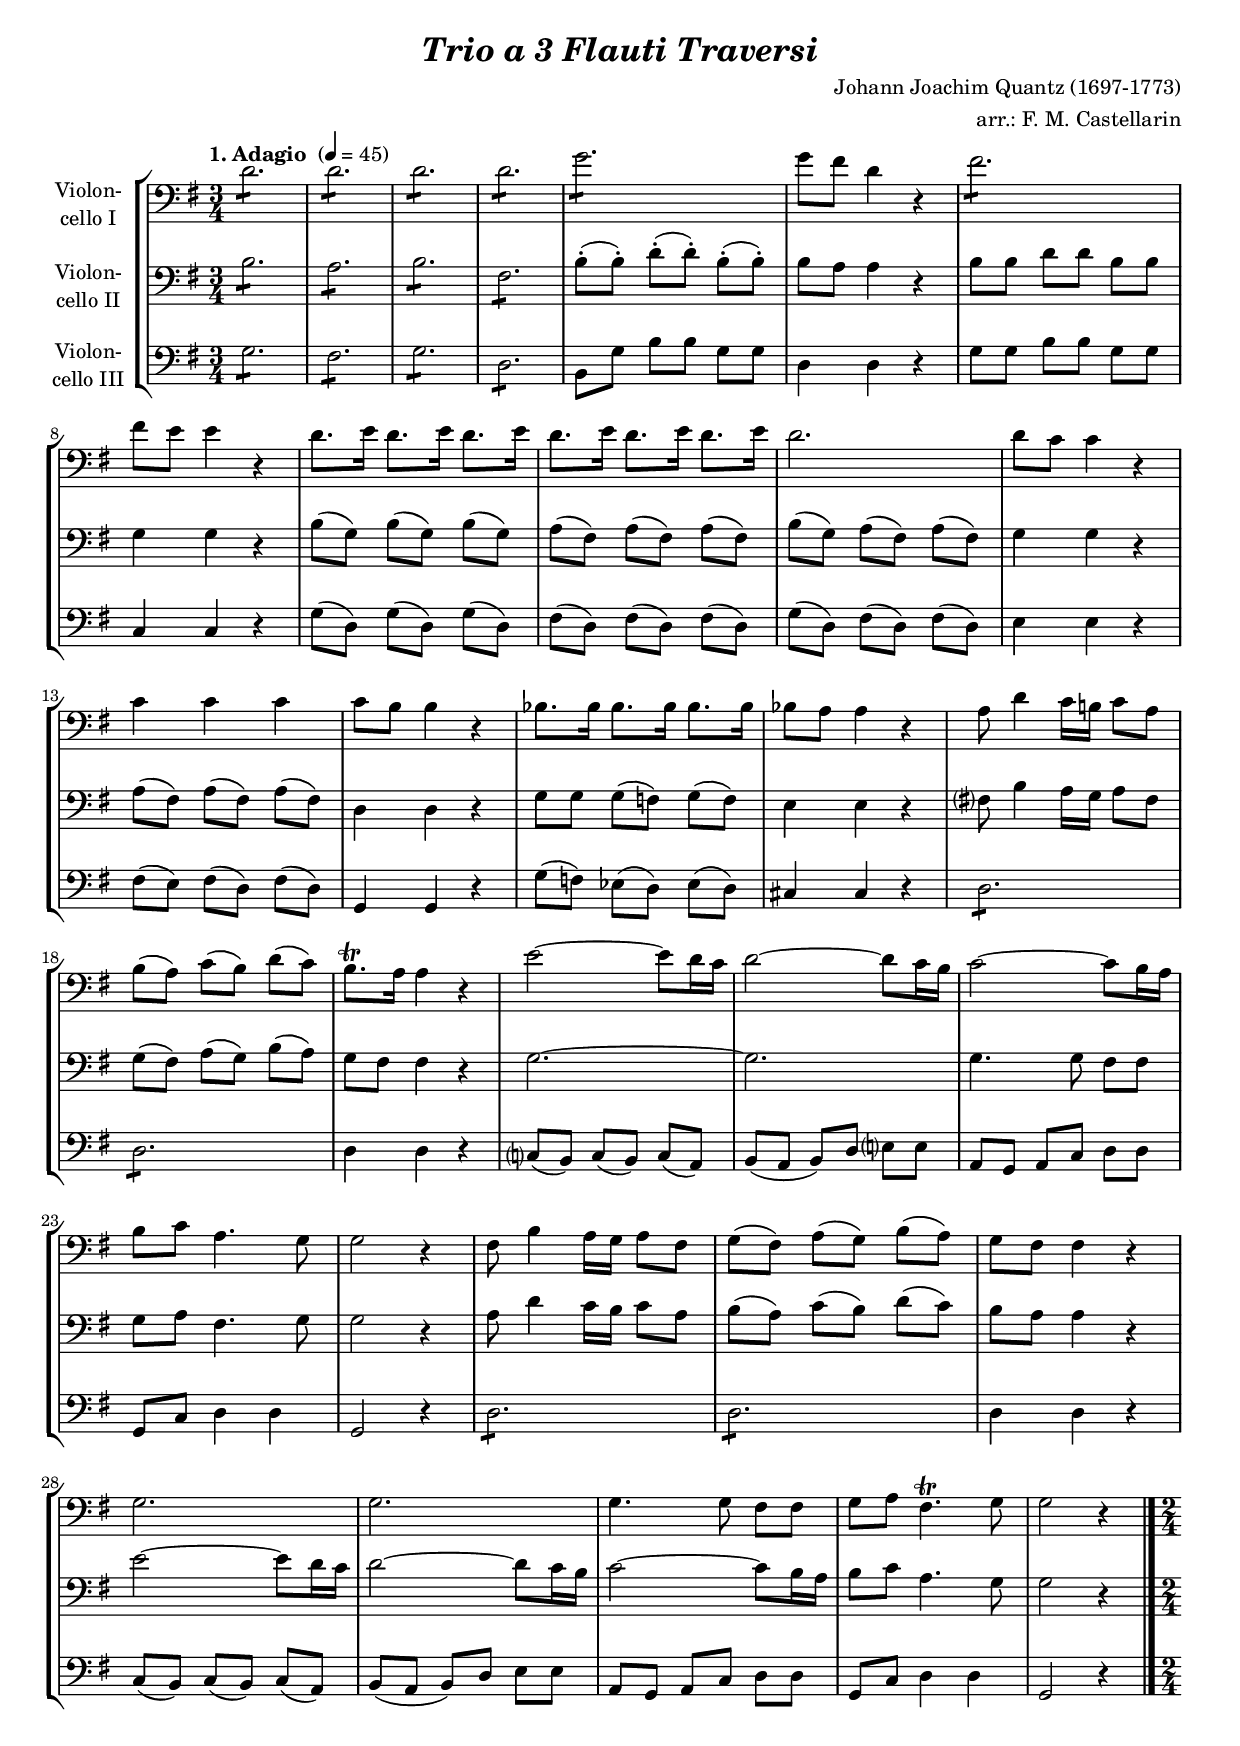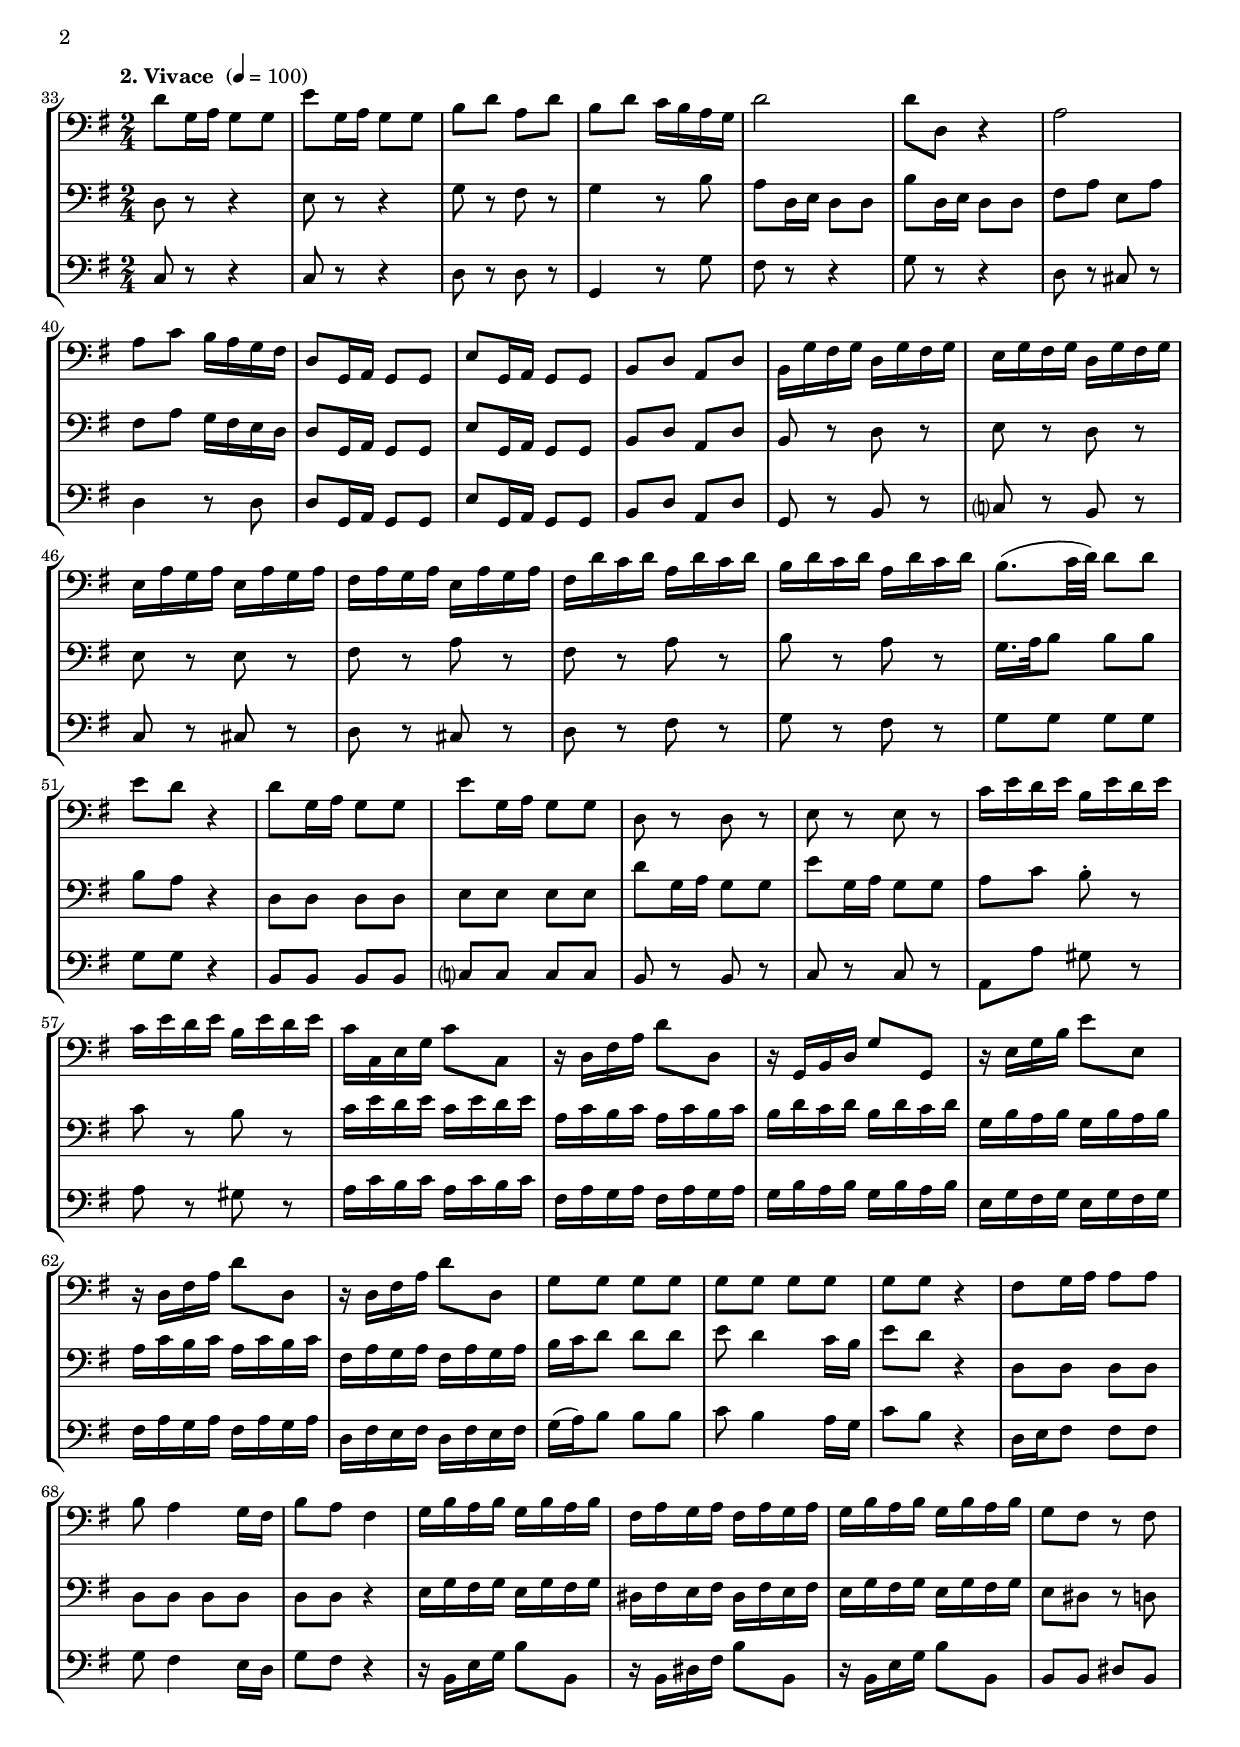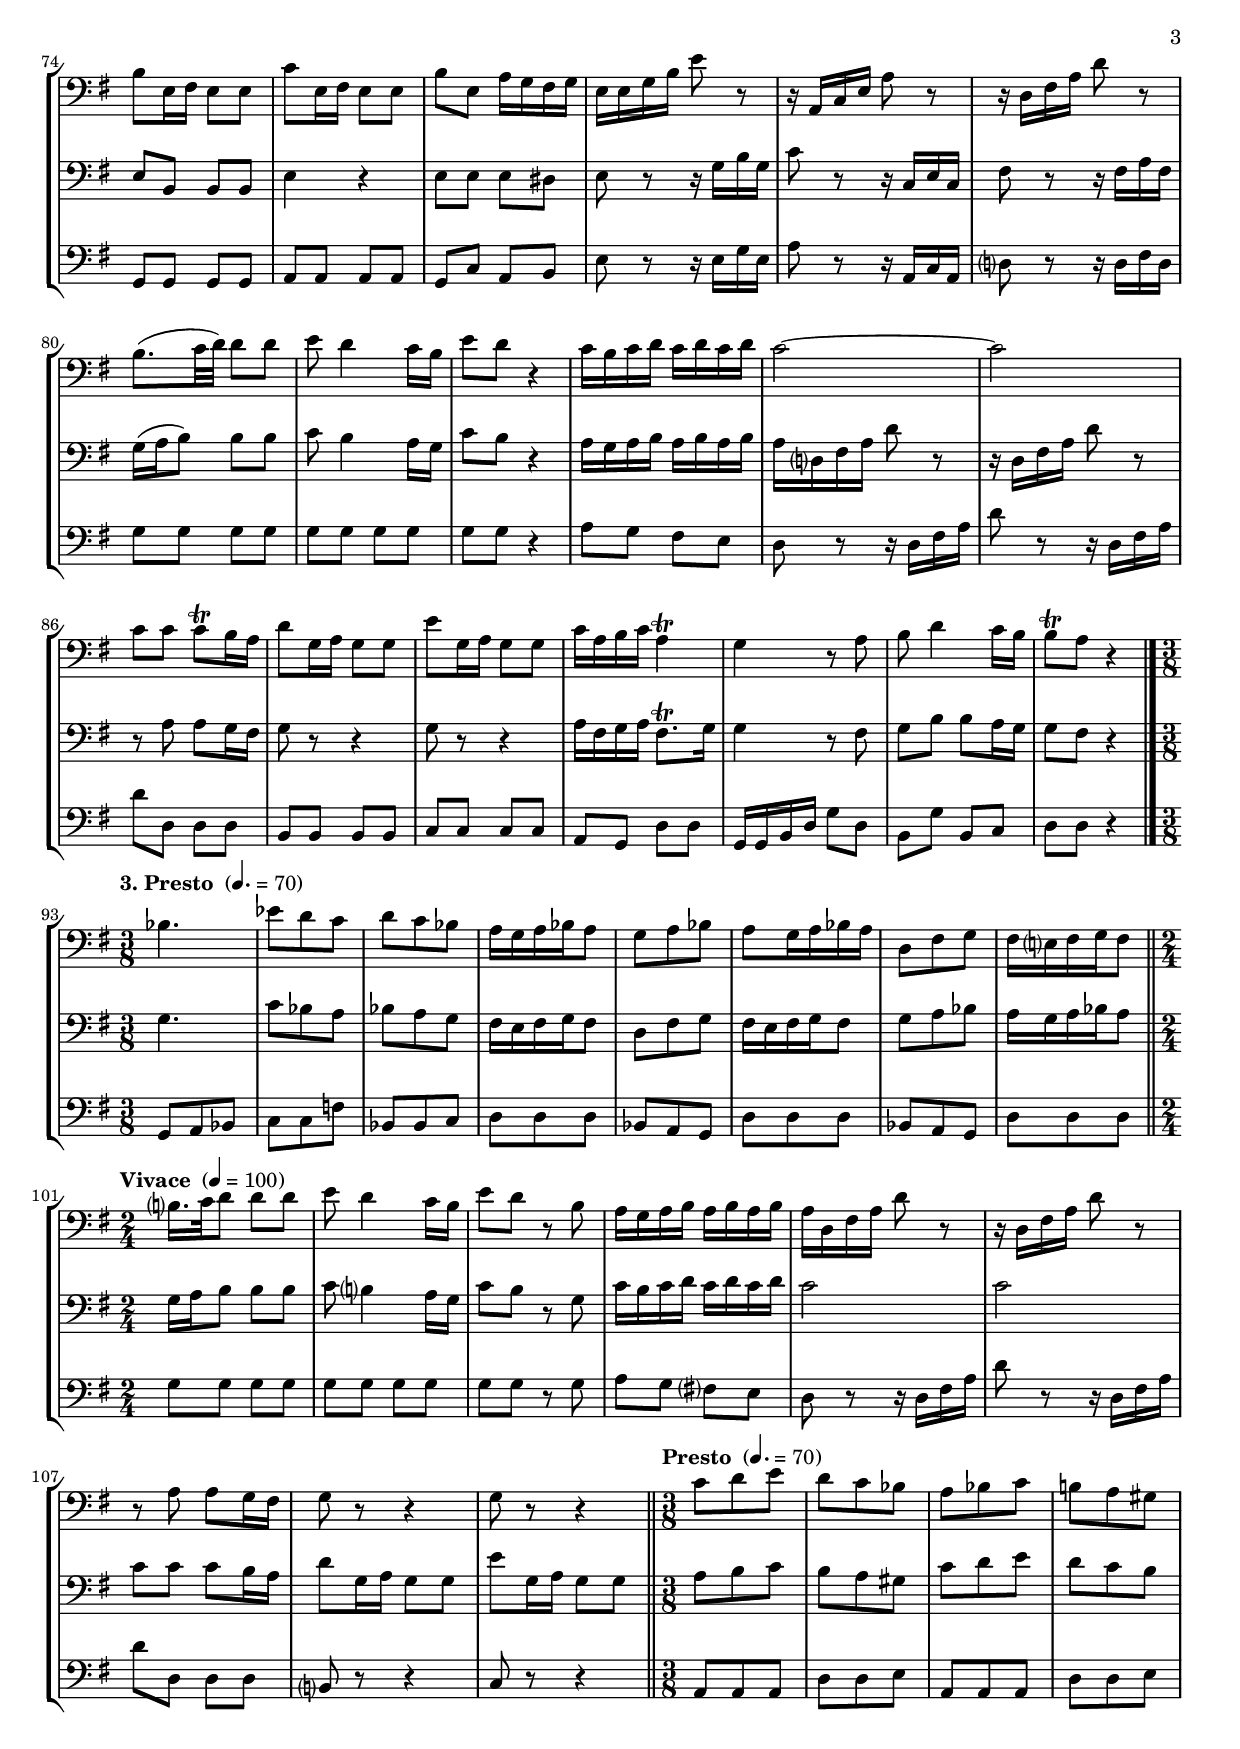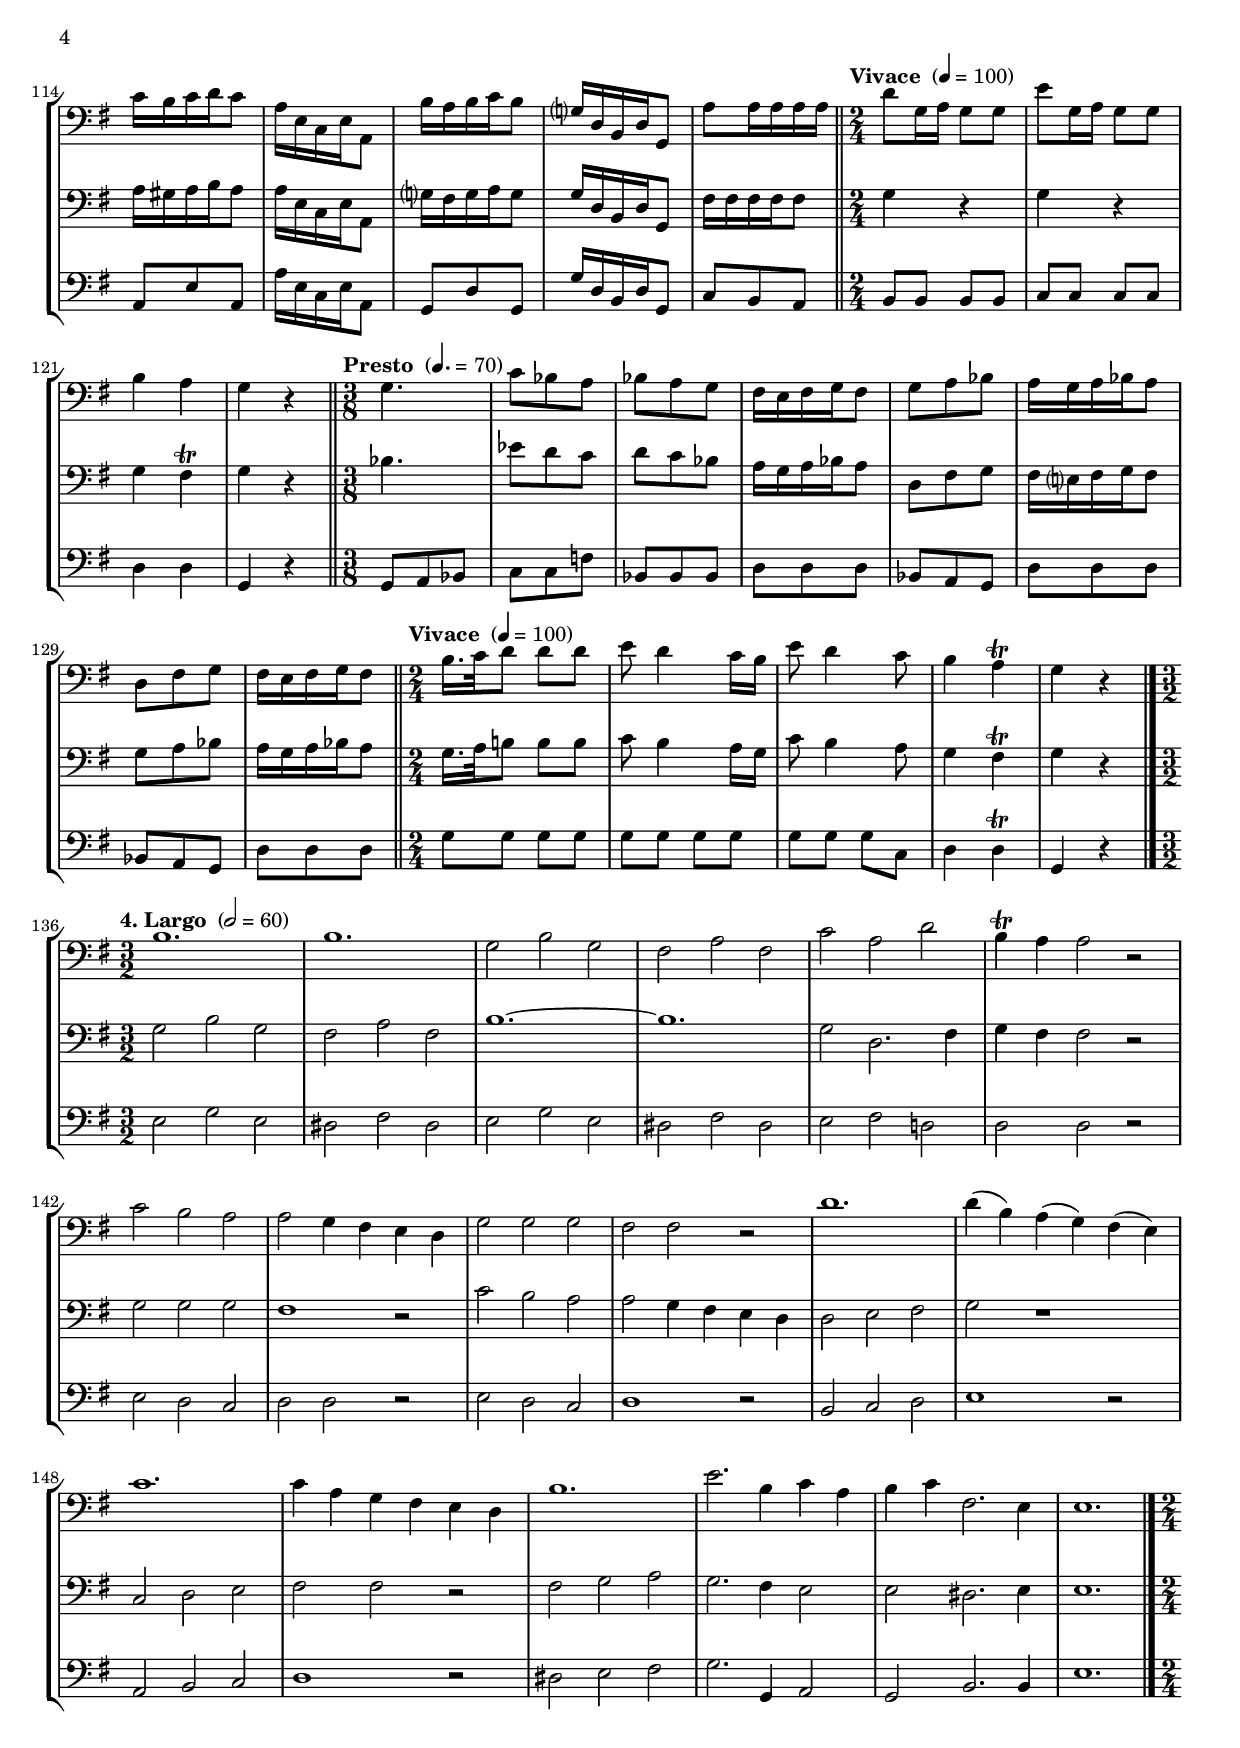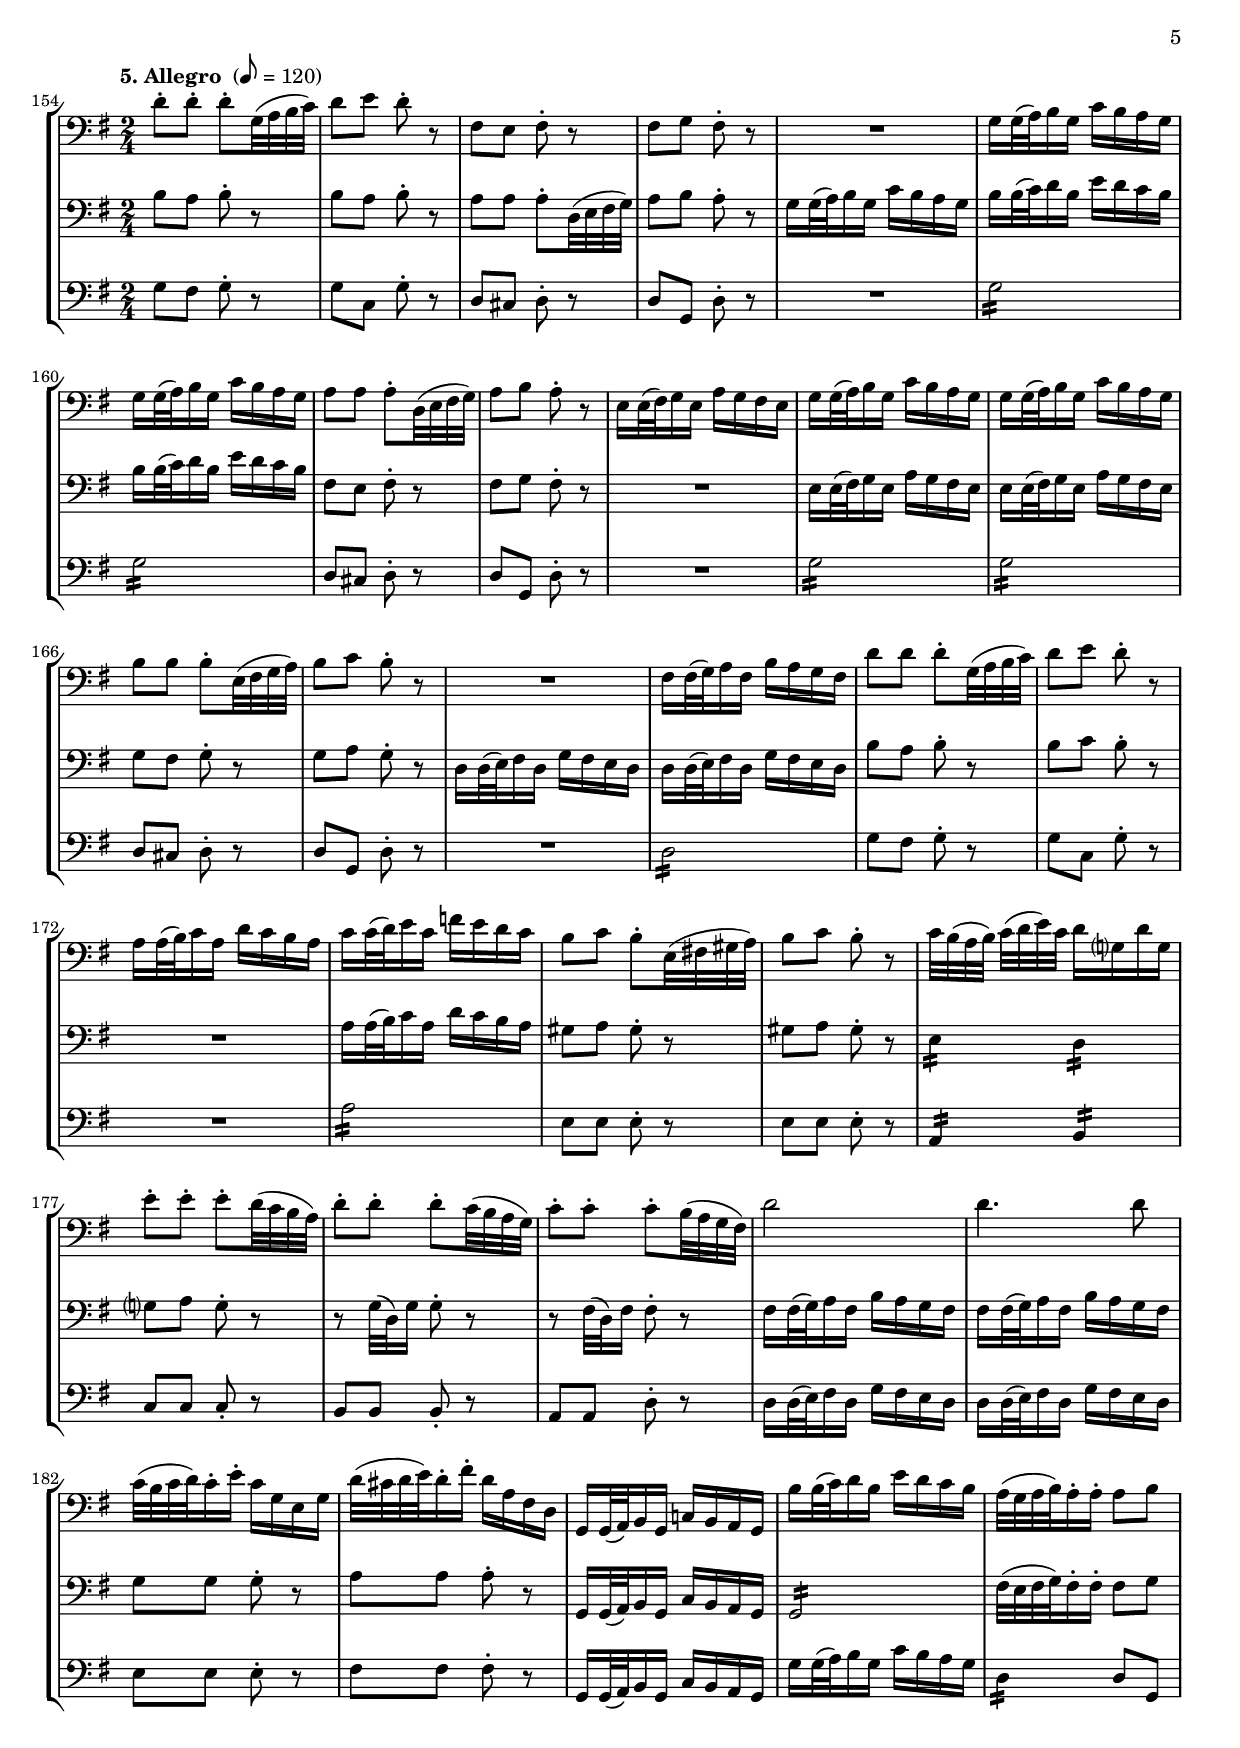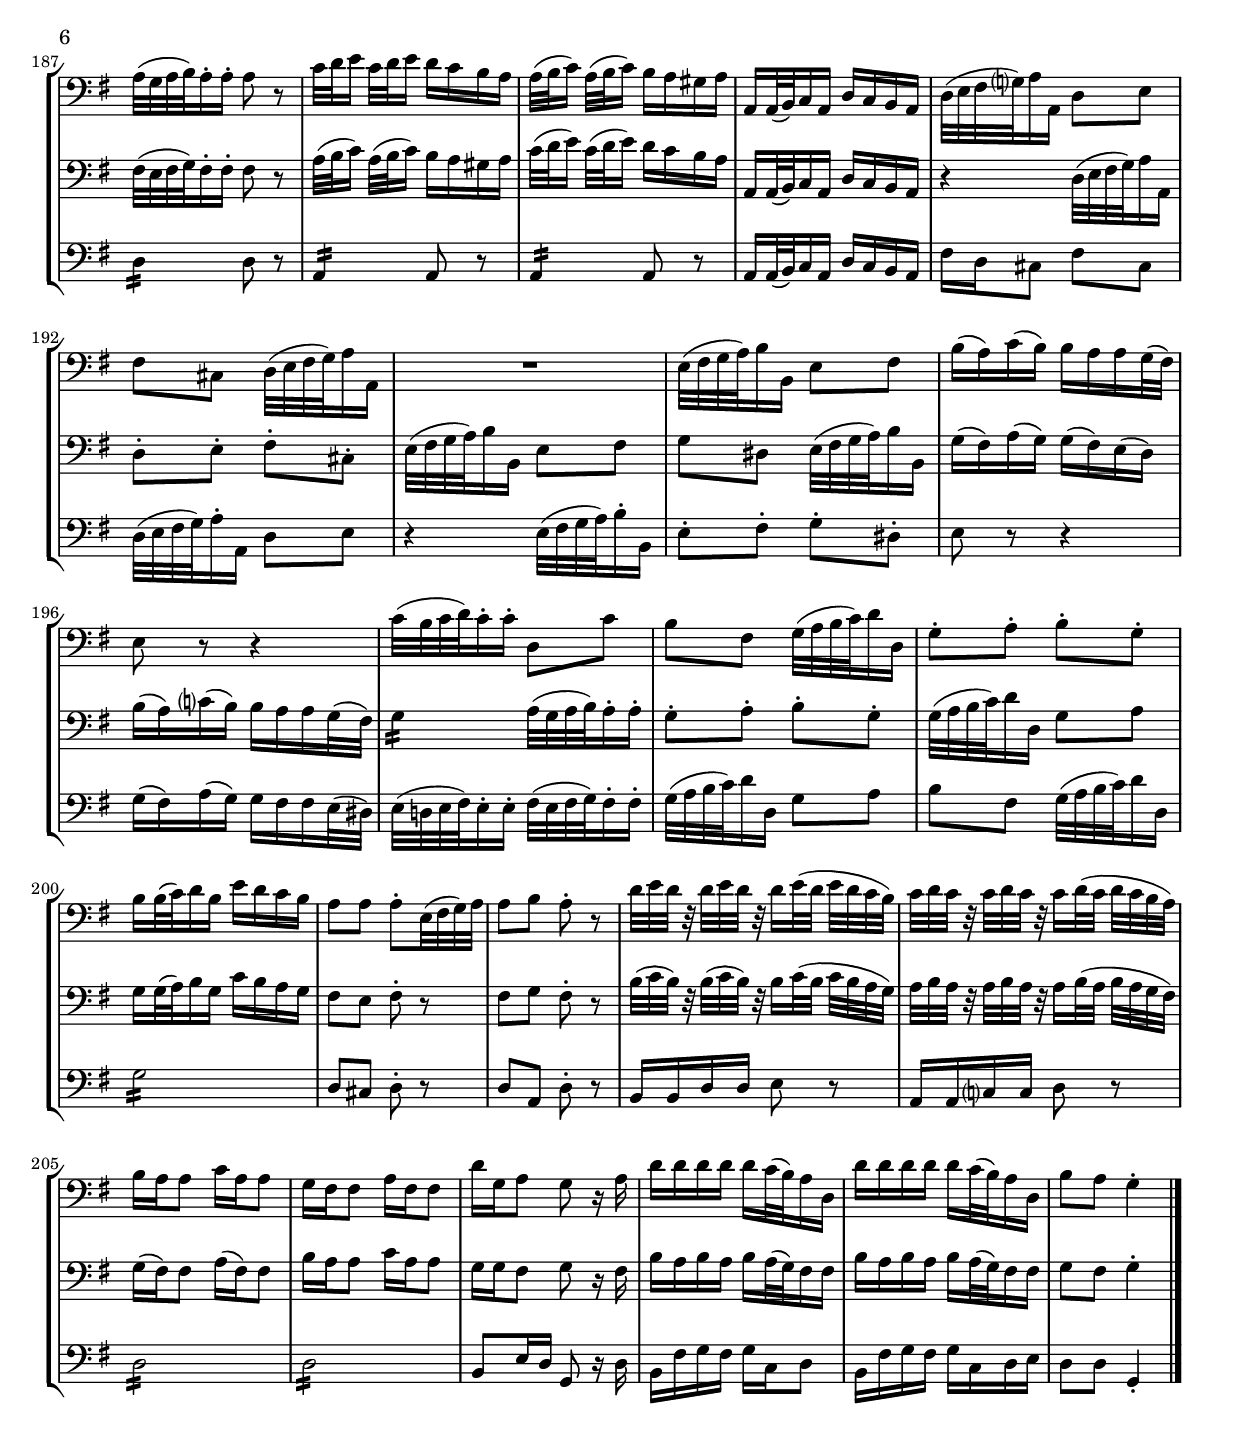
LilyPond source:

\version "2.18.2"
\include "deutsch.ly"
  
#(set-global-staff-size 18)

\header {
  title     = \markup \bold \italic "Trio a 3 Flauti Traversi"
  composer  = "Johann Joachim Quantz (1697-1773)"
  arranger  = "arr.: F. M. Castellarin"
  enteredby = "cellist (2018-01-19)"
%  piece     = ""
}

voiceconsts = {
  \key d \major
  \time 3/4
  \clef "bass"
%  \numericTimeSignature
  \compressFullBarRests
  % Set default beaming for all staves
  \set Timing.beamExceptions = #'()
  \set Timing.baseMoment     = #(ly:make-moment 1 4)
  \set Timing.beatStructure  = #'(1 1 1)
}

micl = "clarinet"
mifl = "flute"
miob = "oboe"
mifh = "french horn"
misx = "tenor sax"
mist = "string ensemble 1"
miba = "cello"

introa = {        \tempo "1. Adagio "  4=45 }
introb = { \break \tempo "2. Vivace "  4=100 \time 2/4 }
introc = { \break \tempo "3. Presto " 4.=70  \time 3/8 }
presto = { \bar "||" \tempo "Presto " 4.=70  \time 3/8 }
vivace = { \bar "||" \tempo "Vivace "  4=100 \time 2/4 }
introd = { \break \tempo "4. Largo "   2=60  \time 3/2 }
introe = { \break \tempo "5. Allegro " 8=120 \time 2/4 }

va = \relative c''' {
  \voiceconsts

  \introa
  \repeat tremolo 6 a8
  \repeat tremolo 6 a
  \repeat tremolo 6 a
  \repeat tremolo 6 a  
  \repeat tremolo 6 d  
  d cis a4 r
  
  \repeat tremolo 6 cis8
  cis h h4 r
  a8. h16 a8. h16 a8. h16  
  a8. h16 a8. h16 a8. h16
  a2.
  a8 g g4 r
  g g g
  
  g8 fis fis4 r
  f8. f16 f8. f16 f8. f16
  f8 e e4 r
  e8 a4 g16 fis! g8 e
  fis( e) g( fis) a( g)
  fis8.\trill e16 e4 r

  h'2~ h8 a16 g
  a2~ a8 g16 fis
  g2~ g8 fis16 e
  fis8 g e4. d8
  d2 r4
  cis8 fis4 e16 d e8 cis

  d( cis) e( d) fis( e)
  d cis cis4 r
  d2.
  d
  d4. d8 cis cis
  d e cis4.\trill d8
  d2 r4 \bar "|."

  \introb
  a'8 d,16 e d8 d
  h' d,16 e d8 d
  fis a e a
  fis a g16 fis e d
  a'2
  a8 a, r4
  e'2

  e8 g fis16 e d cis
  a8 d,16 e d8 d
  h' d,16 e d8 d
  fis a e a
  fis16 d' cis d a d cis d
  h d cis d a d cis d

  h e d e h e d e
  cis e d e h e d e
  cis a' g a e a g a
  fis a g a e a g a
  fis8.( g32 a) a8 a

  h a r4
  a8 d,16 e d8 d
  h' d,16 e d8 d
  a r a r
  h r h r
  g'16 h a h fis h a h

  g h a h fis h a h
  g g, h d g8 g,
  r16 a cis e a8 a,
  r16 d, fis a d8 d,
  r16 h' d fis h8 h,
  r16 a cis e a8 a,
  r16 a cis e a8 a,

  d d d d
  d d d d
  d d r4
  cis8 d16 e e8 e
  fis e4 d16 cis
  fis8 e cis4
  d16 fis e fis d fis e fis
  cis e d e cis e d e

  d fis e fis d fis e fis
  d8 cis r cis
  fis h,16 cis h8 h
  g' h,16 cis h8 h
  fis' h, e16 d cis d
  h h d fis h8 r
  r16 e,, g h e8 r

  r16 a, cis e a8 r
  fis8.( g32 a) a8 a
  h a4 g16 fis
  h8 a r4
  g16 fis g a g a g a
  g2~
  g

  g8 g g\trill fis16 e
  a8 d,16 e d8 d
  h' d,16 e d8 d
  g16 e fis g e4\trill
  d r8 e
  fis a4 g16 fis
  fis8\trill e r4 \bar "|."

  \introc
  f4.
  b8 a g
  a g f
  e16 d e f e8
  d e f
  e d16 e f e
  a,8 cis d

  cis16 h? cis d cis8 \vivace
  fis?16. g32 a8 a a
  h a4 g16 fis
  h8 a r fis
  e16 d e fis e fis e fis

  e a, cis e a8 r
  r16 a, cis e a8 r
  r e e d16 cis
  d8 r r4
  d8 r r4 \presto
  g8 a h

  a g f
  e f g
  fis! e dis
  g16 fis g a g8
  e16 h g h e,8
  fis'16 e fis g fis8

  d?16 a fis a d,8
  e' e16 e e e \vivace
  a8 d,16 e d8 d
  h' d,16 e d8 d
  fis4 e

  d r \presto
  d4.
  g8 f e
  f e d
  cis16 h cis d cis8
  d e f
  e16 d e f e8

  a, cis d
  cis16 h cis d cis8 \vivace
  fis16. g32 a8 a a
  h a4 g16 fis
  h8 a4 g8
  fis4 e\trill
  d r \bar "|."

  \introd
  fis1.
  fis
  d2 fis d
  cis e cis
  g' e a
  fis4\trill e e2 r
  g fis e
  e d4 cis h a
  d2 d d

  cis cis r
  a'1.
  a4( fis) e( d) cis( h)
  g'1.
  g4 e d cis h a
  fis'1.
  h2. fis4 g e
  fis g cis,2. h4
  h1. \bar "|."

  \introe
  a'8-. a-. a-. d,32( e fis g)
  a8 h a-. r
  cis, h cis-. r
  cis d cis-. r
  R2

  d16 d32( e) fis16 d g fis e d
  d d32( e) fis16 d g fis e d
  e8 e e-. a,32( h cis d)
  e8 fis e-. r
  h16 h32( cis) d16 h e d cis h

  d d32( e) fis16 d g fis e d
  d d32( e) fis16 d g fis e d
  fis8 fis fis-. h,32( cis d e)
  fis8 g fis-. r
  R2

  cis16 cis32( d) e16 cis fis e d cis
  a'8 a a-. d,32( e fis g)
  a8 h a-. r
  e16 e32( fis) g16 e a g fis e
  g g32( a) h16 g c h a g

  fis8 g fis-. h,32( cis! dis e)
  fis8 g fis-. r
  g32 fis( e fis) g[( a h) g] a16 d,? a' d,
  h'8-. h-. h-. a32( g fis e)
  a8-. a-. a-. g32( fis e d)

  g8-. g-. g-. fis32( e d cis)
  a'2
  a4. a8
  g32( fis g a) g16-. h-. g d h d
  a'32( gis a h) a16-. cis-. a e cis a

  d, d32( e) fis16 d g! fis e d
  fis' fis32( g) a16 fis h a g fis
  e32( d e fis) e16-. e-. e8 fis
  e32( d e fis) e16-. e-. e8 r
  g32 a h16 g32[ a h16] a g fis e

  e32( fis g16) e32[( fis g16)] fis e dis e
  e, e32( fis) g16 e a g fis e
  a32( h cis d?) e16 e, a8 h
  cis gis a32( h cis d) e16 e,
  R2

  h'32( cis d e) fis16 fis, h8 cis
  fis16( e) g( fis) fis e e d32( cis)
  h8 r r4
  g'32( fis g a) g16-. g-. a,8 g'
  fis cis d32( e fis g) a16 a,

  d8-. e-. fis-. d-.
  fis16 fis32( g) a16 fis h a g fis
  e8 e e-. h32( cis d) e
  e8 fis e-. r

  a32 h a r a h a r a16 h32( a h[ a g fis])
  g a g r g a g r g16 a32( g a[ g fis e])
  fis16 e e8 g16 e e8

  d16 cis cis8 e16 cis cis8
  a'16 d, e8 d r16 e
  a a a a a g32( fis) e16 a,
  a' a a a a g32( fis) e16 a,
  fis'8 e d4-. \bar "|."
}

vb = \relative c'' {
  \voiceconsts

  \introa
  \repeat tremolo 6 fis8
  \repeat tremolo 6 e
  \repeat tremolo 6 fis
  \repeat tremolo 6 cis
  fis(-. fis)-. a(-. a)-. fis(-. fis)-.
  fis e e4 r
  
  fis8 fis a a fis fis
  d4 d r
  fis8( d) fis( d) fis( d)
  e( cis) e( cis) e( cis)
  fis( d) e( cis) e( cis)
  d4 d r
  e8( cis) e( cis) e( cis)
  
  a4 a r
  d8 d d( c) d( c)
  h4 h r
  cis?8 fis4 e16 d e8 cis
  d( cis) e( d) fis( e)
  d cis cis4 r
  d2.~
  d

  d4. d8 cis cis
  d e cis4. d8
  d2 r4
  e8 a4 g16 fis g8 e
  fis( e) g( fis) a( g)
  fis e e4 r

  h'2~ h8 a16 g
  a2~ a8 g16 fis
  g2~ g8 fis16 e
  fis8 g e4. d8
  d2 r4 \bar "|."

  \introb
  a8 r r4
  h8 r r4
  d8 r cis r
  d4 r8 fis
  e a,16 h a8 a
  fis' a,16 h a8 a
  cis e h e

  cis e d16 cis h a
  a8 d,16 e d8 d
  h' d,16 e d8 d
  fis a e a
  fis r a r
  h r a r
  h r h r
  cis r e r

  cis r e r
  fis r e r
  d16. e32 fis8 fis fis
  fis e r4
  a,8 a a a
  h h h h
  a' d,16 e d8 d
  h' d,16 e d8 d

  e g fis-. r
  g r fis r
  g16 h a h g h a h
  e, g fis g e g fis g
  fis a g a fis a g a
  d, fis e fis d fis e fis

  e g fis g e g fis g
  cis, e d e cis e d e
  fis g a8 a a
  h a4 g16 fis
  h8 a r4
  a,8 a a a
  a a a a

  a a r4
  h16 d cis d h d cis d
  ais cis h cis ais cis h cis
  h d cis d h d cis d
  h8 ais r a
  h fis fis fis
  h4 r

  h8 h h ais
  h r r16 d fis d
  g8 r r16 g, h g
  cis8 r r16 cis e cis
  d( e fis8) fis fis
  g fis4 e16 d
  g8 fis r4
  e16 d e fis e fis e fis

  e a,? cis e a8 r
  r16 a, cis e a8 r
  r e e d16 cis
  d8 r r4
  d8 r r4
  e16 cis d e cis8.\trill d16
  d4 r8 cis
  d fis fis e16 d
  d8 cis r4 \bar "|."

  \introc
  d4.
  g8 f e
  f e d
  cis16 h cis d cis8
  a cis d
  cis16 h cis d cis8
  d e f

  e16 d e f e8 \vivace
  d16 e fis8 fis fis
  g fis?4 e16 d
  g8 fis r d
  g16 fis g a g a g a
  g2
  g

  g8 g g fis16 e
  a8 d,16 e d8 d
  h' d,16 e d8 d \presto
  e fis g
  fis e dis
  g a h
  a g fis

  e16 dis e fis e8
  e16 h g h e,8
  d'?16 cis d e d8
  d16 a fis a d,8
  cis'16 cis cis cis cis8 \vivace

  d4 r
  d r
  d cis\trill
  d r \presto
  f4.
  b8 a g

  a g f
  e16 d e f e8
  a, cis d
  cis16 h? cis d cis8
  d e f
  e16 d e f e8 \vivace

  d16. e32 fis!8 fis fis
  g fis4 e16 d
  g8 fis4 e8
  d4 cis\trill
  d r \bar "|."

  \introd
  d2 fis d
  cis e cis
  fis1.~
  fis
  d2 a2. cis4
  d cis cis2 r

  d d d
  cis1 r2
  g' fis e
  e d4 cis h a
  a2 h cis
  d r1

  g,2 a h
  cis cis r
  cis d e
  d2. cis4 h2
  h ais2. h4
  h1. \bar "|."

  \introe
  fis'8 e fis-. r
  fis e fis-. r
  e e e-. a,32( h cis d)
  e8 fis e-. r
  d16 d32( e) fis16 d g fis e d

  fis fis32( g) a16 fis h a g fis
  fis fis32( g) a16 fis h a g fis
  cis8 h cis-. r
  cis d cis-. r
  R2

  h16 h32( cis) d16 h e d cis h
  h h32( cis) d16 h e d cis h
  d8 cis d-. r
  d e d-. r
  a16 a32( h) cis16 a d cis h a

  a a32( h) cis16 a d cis h a
  fis'8 e fis-. r
  fis g fis-. r
  R2
  e16 e32( fis) g16 e a g fis e

  dis8 e dis-. r
  dis e dis-. r
  \repeat tremolo 4 h16 \repeat tremolo 4 a
  d?8 e d-. r
  r d32( a) d16 d8-. r
  r cis32( a) cis16 cis8-. r

  cis16 cis32( d) e16 cis fis e d cis
  cis cis32( d) e16 cis fis e d cis
  d8 d d-. r
  e e e-. r
  d,16 d32( e) fis16 d g fis e d

  \repeat tremolo 8 d
  cis'32( h cis d) cis16-. cis-. cis8 d
  cis32( h cis d) cis16-. cis-. cis8 r
  e32( fis g16) e32[( fis g16)] fis e dis e
  g32( a h16) g32[( a h16)] a g fis e

  e, e32( fis) g16 e a g fis e
  r4 a32( h cis d) e16 e,
  a8-. h-. cis-. gis-.
  h32( cis d e) fis16 fis, h8 cis
  d ais h32( cis d e) fis16 fis,

  d'( cis) e( d) d( cis) h( a)
  fis'( e) g?( fis) fis e e d32( cis)
  \repeat tremolo 4 d16 e32( d e fis) e16-. e-.
  d8-. e-. fis-. d-.
  d32( e fis g) a16 a, d8 e

  d16 d32( e) fis16 d g fis e d
  cis8 h cis-. r
  cis d cis-. r
  fis32( g fis) r fis( g fis) r fis16 g32( fis g[ fis e d])

  e fis e r e fis e r e16 fis32( e fis[ e d cis])
  d16( cis) cis8 e16( cis) cis8
  fis16 e e8 g16 e e8

  d16 d cis8 d r16 cis
  fis e fis e fis e32( d) cis16 cis
  fis e fis e fis e32( d) cis16 cis
  d8 cis d4-. \bar "|."
}

vc = \relative c'' {
  \voiceconsts

  \introa
  \repeat tremolo 6 d8
  \repeat tremolo 6 cis
  \repeat tremolo 6 d
  \repeat tremolo 6 a
  fis d' fis fis d d
  
  a4 a r
  d8 d fis fis d d
  g,4 g r
  d'8( a) d( a) d( a)
  cis( a) cis( a) cis( a)
  d( a) cis( a) cis( a)
  h4 h r
  
  cis8( h) cis( a) cis( a)
  d,4 d r
  d'8( c) b( a) b( a)
  gis4 gis r
  \repeat tremolo 6 a8
  \repeat tremolo 6 a

  a4 a r
  g?8( fis) g( fis) g( e)
  fis( e fis) a h? h
  e, d e g a a
  d, g a4 a
  d,2 r4
  \repeat tremolo 6 a'8

  \repeat tremolo 6 a
  a4 a r
  g8( fis) g( fis) g( e)
  fis( e fis) a h h
  e, d e g a a
  d, g a4 a
  d,2 r4 \bar "|."

  \introb
  g8 r r4
  g8 r r4
  a8 r a r
  d,4 r8 d'
  cis r r4
  d8 r r4
  a8 r gis r
  a4 r8 a

  a d,16 e d8 d
  h' d,16 e d8 d
  fis a e a
  d, r fis r
  g? r fis r
  g r gis r
  a r gis r
  a r cis r

  d r cis r
  d d d d
  d d r4
  fis,8 fis fis fis
  g? g g g
  fis r fis r
  g r g r
  e e' dis r
  e r dis r

  e16 g fis g e g fis g
  cis, e d e cis e d e
  d fis e fis d fis e fis
  h, d cis d h d cis d
  cis e d e cis e d e

  a, cis h cis a cis h cis
  d( e) fis8 fis fis
  g fis4 e16 d
  g8 fis r4
  a,16 h cis8 cis cis
  d cis4 h16 a
  d8 cis r4

  r16 fis, h d fis8 fis,
  r16 fis ais cis fis8 fis,
  r16 fis h d fis8 fis,
  fis fis ais fis
  d d d d
  e e e e
  d g e fis

  h r8 r16 h d h
  e8 r r16 e, g e
  a?8 r r16 a cis a
  d8 d d d
  d d d d
  d d r4
  e8 d cis h
  a r r16 a cis e

  a8 r r16 a, cis e
  a8 a, a a
  fis fis fis fis
  g g g g
  e d a' a
  d,16 d fis a d8 a
  fis d' fis, g
  a a r4 \bar "|."

  \introc
  d,8 e f
  g g c
  f, f g
  a a a
  f e d
  a' a a
  f e d

  a' a a \vivace
  d d d d
  d d d d
  d d r d
  e d cis? h
  a r r16 a cis e

  a8 r r16 a, cis e
  a8 a, a a
  fis? r r4
  g8 r r4 \presto
  e8 e e
  a a h

  e, e e
  a a h
  e, h' e,
  e'16 h g h e,8
  d a' d,
  d'16 a fis a d,8
  g fis e \vivace

  fis fis fis fis
  g g g g
  a4 a
  d, r \presto
  d8 e f
  g g c

  f, f f
  a a a
  f e d
  a' a a
  f e d
  a' a a \vivace
  d d d d
  d d d d
  d d d g,
  a4 a\trill
  d, r \bar "|."

  \introd
  h'2 d h
  ais cis ais
  h d h
  ais cis ais
  h cis a!
  a a r

  h a g
  a a r
  h a g
  a1 r2
  fis g a
  h1 r2

  e, fis g
  a1 r2
  ais h cis
  d2. d,4 e2
  d fis2. fis4
  h1. \bar "|."

  \introe
  d8 cis d-. r
  d g, d'-. r
  a gis a-. r
  a d, a'-. r
  R2
  \repeat tremolo 8 d16

  \repeat tremolo 8 d
  a8 gis a-. r
  a d, a'-. r
  R2
  \repeat tremolo 8 d16

  \repeat tremolo 8 d
  a8 gis a-. r
  a d, a'-. r
  R2
  \repeat tremolo 8 a16

  d8 cis d-. r
  d g, d'-. r
  R2
  \repeat tremolo 8 e16
  h8 h h-. r
  h h h-. r

  \repeat tremolo 4 e,16 \repeat tremolo 4 fis
  g8 g g-. r
  fis fis fis-. r
  e e a-. r
  a16 a32( h) cis16 a d cis h a

  a a32( h) cis16 a d cis h a
  h8 h h-. r
  cis cis cis-. r
  d,16 d32( e) fis16 d g fis e d

  d' d32( e) fis16 d g fis e d
  \repeat tremolo 4 a a8 d,
  \repeat tremolo 4 a'16 a8 r
  \repeat tremolo 4 e16 e8 r
  \repeat tremolo 4 e16 e8 r

  e16 e32( fis) g16 e a g fis e
  cis' a gis8 cis gis
  a32( h cis d) e16-. e, a8 h

  r4 h32( cis d e) fis16-. fis,
  h8-. cis-. d-. ais-.
  h r r4
  d16( cis) e( d) d cis cis h32( ais)
  h( a! h cis) h16-. h-. cis32( h cis d) cis16-. cis-.

  d32( e fis g) a16 a, d8 e
  fis cis d32( e fis g) a16 a,
  \repeat tremolo 8 d16

  a8 gis a-. r
  a e a-. r
  fis16 fis a a h8 r
  e,16 e g? g a8 r
  \repeat tremolo 8 a16

  \repeat tremolo 8 a
  fis8 h16 a d,8 r16 a'
  fis cis' d cis d g, a8
  fis16 cis' d cis d g, a h
  a8 a d,4-. \bar "|."
}


music = \new StaffGroup <<
      \new Staff {
	\set Staff.midiInstrument = \miba
	\set Staff.instrumentName = \markup \center-column { "Violon-" "cello I" }
	\transpose d g,, { \va }
      }

      \new Staff {
	\set Staff.midiInstrument = \miba
	\set Staff.instrumentName = \markup \center-column { "Violon-" "cello II" }
	\transpose d g,, { \vb }
      }

      \new Staff {
	\set Staff.midiInstrument = \miba
	\set Staff.instrumentName = \markup \center-column { "Violon-" "cello III" }
	\transpose d g,, { \vc }
      }
>>

\book {
  \score {
    \music
    \layout {}
  }

  \score {
    \unfoldRepeats \music

    \midi {
      \context {
        \Score
      }
    }
  }
}
